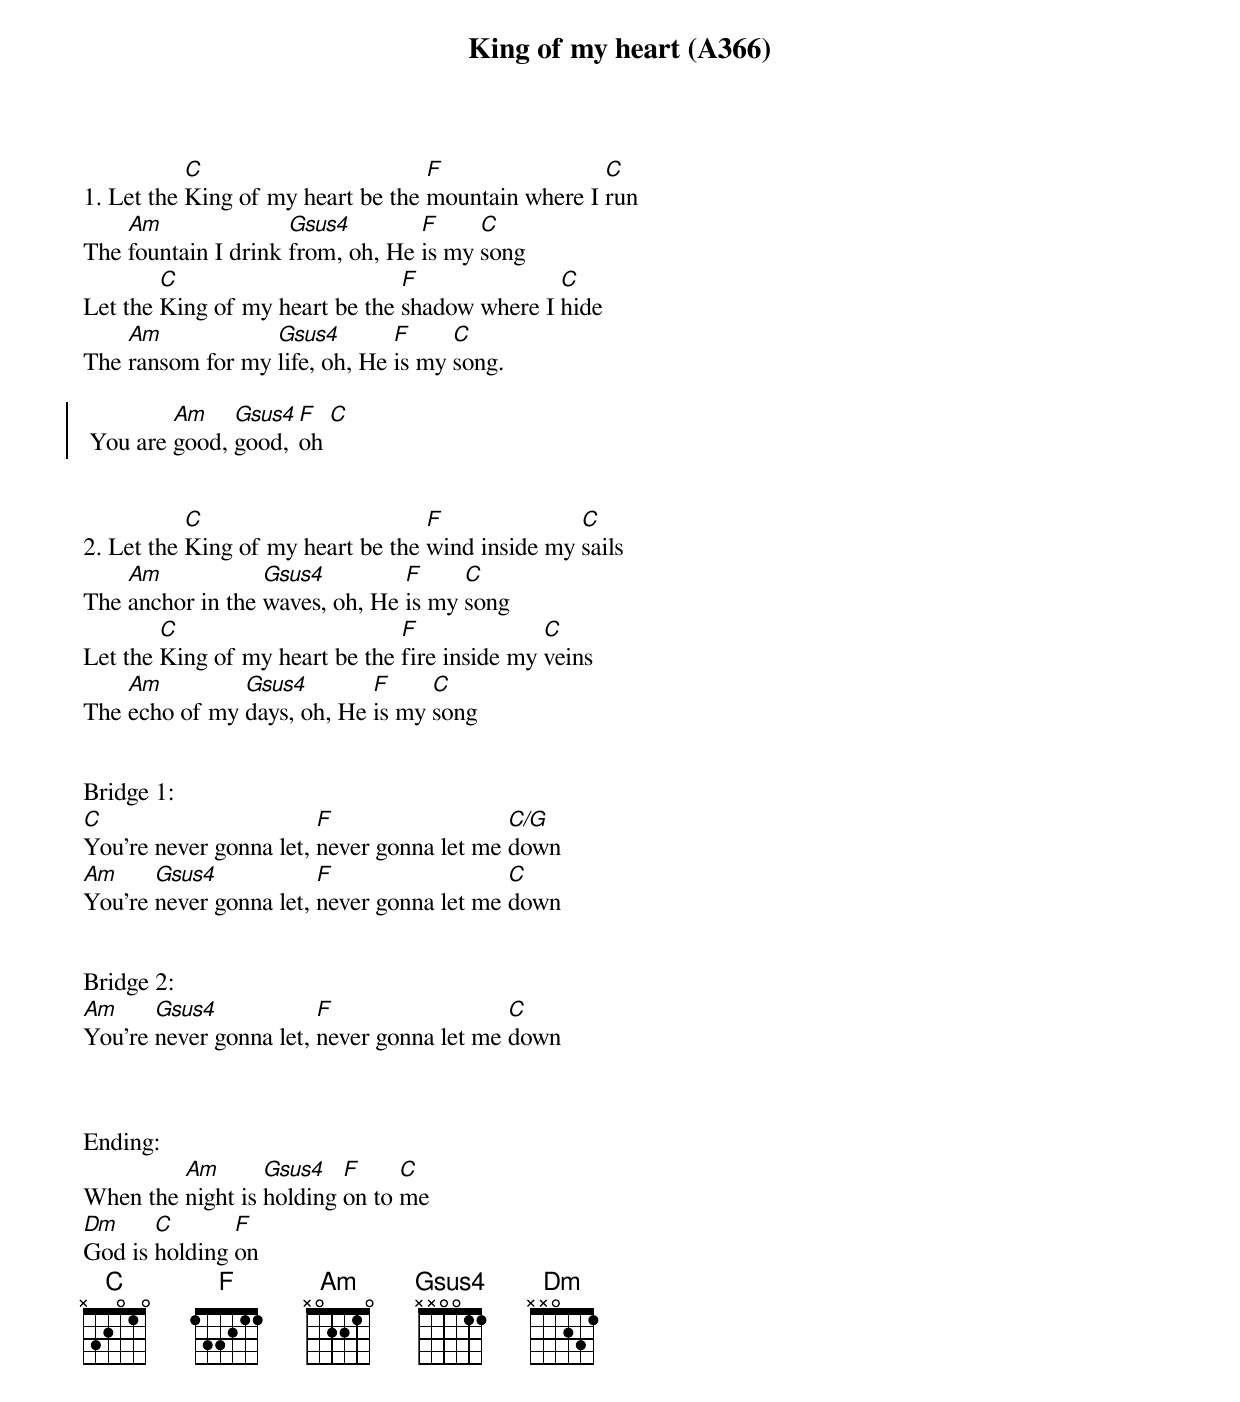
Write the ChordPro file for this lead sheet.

{title: King of my heart (A366)}
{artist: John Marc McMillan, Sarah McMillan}

1. Let the [C]King of my heart be the [F]mountain where I [C]run
The [Am]fountain I drink [Gsus4]from, oh, He [F]is my [C]song
Let the [C]King of my heart be the [F]shadow where I [C]hide
The [Am]ransom for my [Gsus4]life, oh, He [F]is my [C]song.

{soc}
 You are [Am]good, [Gsus4]good, [F]oh [C]
 {eoc}


2. Let the [C]King of my heart be the [F]wind inside my [C]sails
The [Am]anchor in the [Gsus4]waves, oh, He [F]is my [C]song
Let the [C]King of my heart be the [F]fire inside my [C]veins
The [Am]echo of my [Gsus4]days, oh, He [F]is my [C]song


Bridge 1:
[C]You’re never gonna let, [F]never gonna let me [C/G]down
[Am]You’re [Gsus4]never gonna let, [F]never gonna let me [C]down


Bridge 2:
[Am]You’re [Gsus4]never gonna let, [F]never gonna let me [C]down



Ending:
When the [Am]night is [Gsus4]holding [F]on to [C]me
[Dm]God is [C]holding [F]on
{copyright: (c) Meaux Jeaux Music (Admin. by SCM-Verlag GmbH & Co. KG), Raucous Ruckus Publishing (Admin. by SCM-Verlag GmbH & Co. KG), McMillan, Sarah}
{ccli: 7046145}
